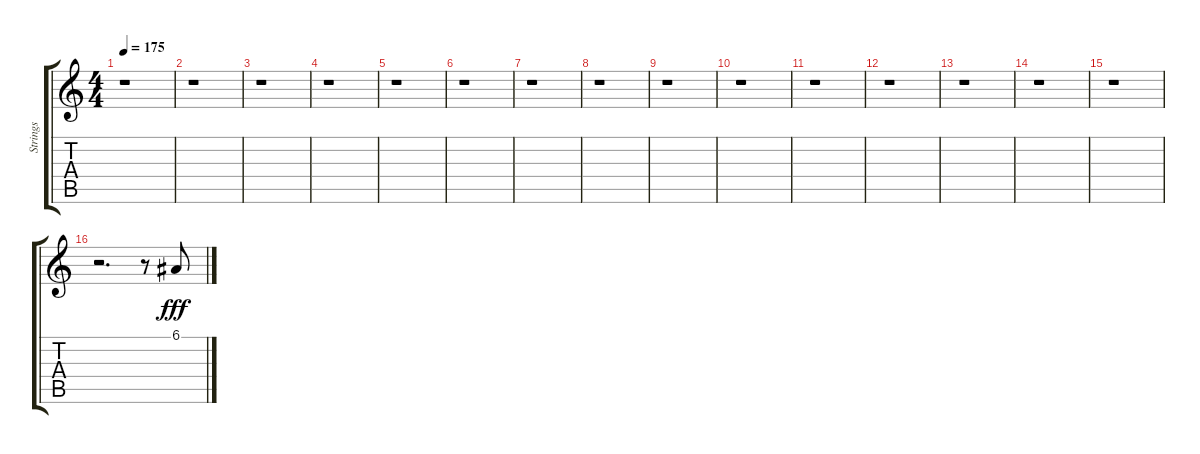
\track ("Strings" "Strings") {instrument stringensemble1}
\staff {score tabs}
\tuning (E4 B3 G3 D3 A2 E2) {hide}
\ts (4 4)
\tempo 175
\clef g2
\ks c
r.1{dy f} |
r.1 |
r.1 |
r.1 |
r.1 |
r.1 |
r.1 |
r.1 |
r.1 |
r.1 |
r.1 |
r.1 |
r.1 |
r.1 |
r.1 |
r.2{d} r.8 6.1.8{dy fff}
